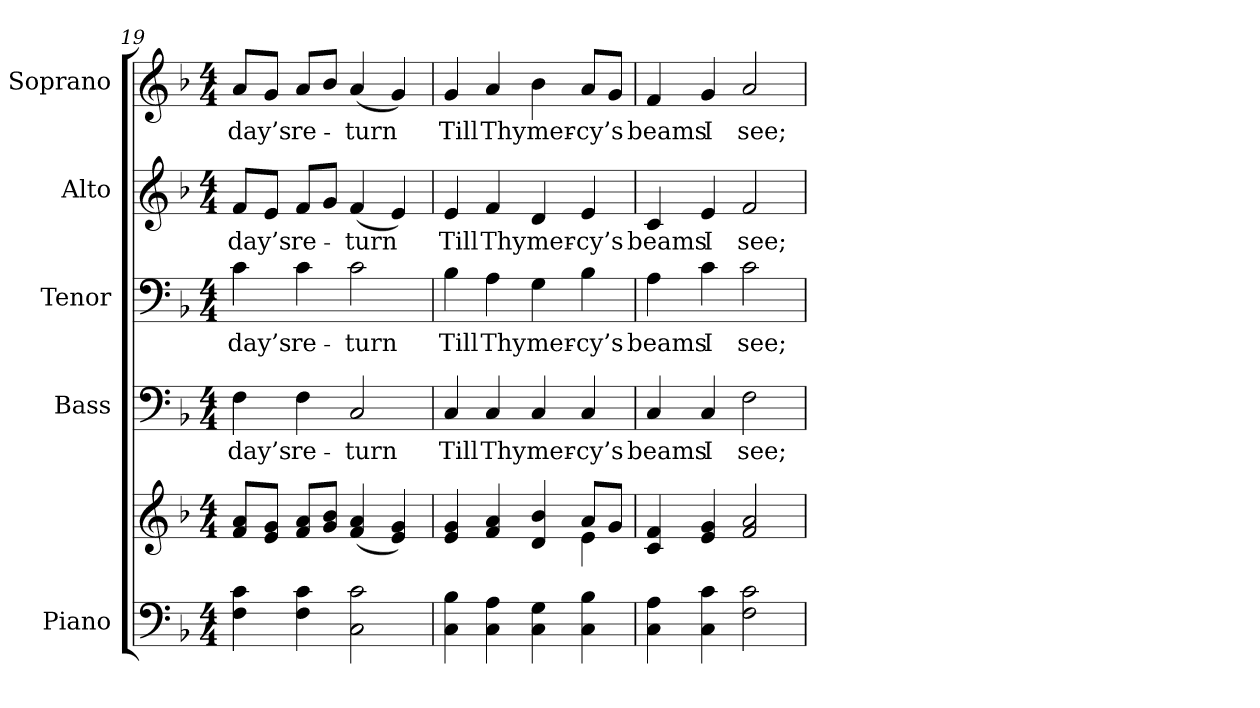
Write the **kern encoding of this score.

**kern	**kern	**kern	**text	**kern	**text	**kern	**text	**kern	**text
*part5	*part5	*part4	*part4	*part3	*part3	*part2	*part2	*part1	*part1
*staff6	*staff5	*staff4	*staff4	*staff3	*staff3	*staff2	*staff2	*staff1	*staff1
*I"Piano	*	*I"Bass	*	*I"Tenor	*	*I"Alto	*	*I"Soprano	*
*I'Pno.	*	*I'B.	*	*I'T.	*	*I'A.	*	*I'S.	*
!!LO:PB:g=z
*clefF4	*clefG2	*clefF4	*	*clefF4	*	*clefG2	*	*clefG2	*
*k[b-]	*k[b-]	*k[b-]	*	*k[b-]	*	*k[b-]	*	*k[b-]	*
*F:	*F:	*F:	*	*F:	*	*F:	*	*F:	*
*M4/4	*M4/4	*M4/4	*	*M4/4	*	*M4/4	*	*M4/4	*
=19	=19	=19	=19	=19	=19	=19	=19	=19	=19
!	!	!	!LO:LY:b:color=#000000	!	!	!	!	!	!
!	!	!	!	!	!LO:LY:b:color=#000000	!	!	!	!
!	!	!	!	!	!	!	!LO:LY:b:color=#000000	!	!
!	!	!	!	!	!	!	!	!	!LO:LY:b:color=#000000
4Fi\ 4ci	8fi/ 8aiL	4Fi\	day’s	4ci\	day’s	8fi/L	day’s	8ai/L	day’s
.	8ei/ 8giJ	.	.	.	.	8ei/J	.	8gi/J	.
!	!	!	!LO:LY:b:color=#000000	!	!	!	!	!	!
!	!	!	!	!	!LO:LY:b:color=#000000	!	!	!	!
!	!	!	!	!	!	!	!LO:LY:b:color=#000000	!	!
!	!	!	!	!	!	!	!	!	!LO:LY:b:color=#000000
4Fi\ 4ci	8fi/ 8aiL	4Fi\	re-	4ci\	re-	8fi/L	re-	8ai/L	re-
.	8gi/ 8b-iJ	.	.	.	.	8gi/J	.	8b-i/J	.
!	!	!	!LO:LY:b:color=#000000	!	!	!	!	!	!
!	!	!	!	!	!LO:LY:b:color=#000000	!	!	!	!
!	!	!	!	!	!	!	!LO:LY:b:color=#000000	!	!
!	!	!	!	!	!	!	!	!	!LO:LY:b:color=#000000
2Ci\ 2ci	(4fi/ 4ai	2Ci/	-turn	2ci\	-turn	(4fi/	-turn	(4ai/	-turn
.	4ei/ 4gi)	.	.	.	.	4ei/)	.	4gi/)	.
=20	=20	=20	=20	=20	=20	=20	=20	=20	=20
*	*^	*	*	*	*	*	*	*	*
!	!	!	!	!LO:LY:b:color=#000000	!	!	!	!	!	!
!	!	!	!	!	!	!LO:LY:b:color=#000000	!	!	!	!
!	!	!	!	!	!	!	!	!LO:LY:b:color=#000000	!	!
!	!	!	!	!	!	!	!	!	!	!LO:LY:b:color=#000000
4Ci\ 4B-i	4ei/ 4gi	2ryy	4Ci/	Till	4B-i\	Till	4ei/	Till	4gi/	Till
!	!	!	!	!LO:LY:b:color=#000000	!	!	!	!	!	!
!	!	!	!	!	!	!LO:LY:b:color=#000000	!	!	!	!
!	!	!	!	!	!	!	!	!LO:LY:b:color=#000000	!	!
!	!	!	!	!	!	!	!	!	!	!LO:LY:b:color=#000000
4Ci\ 4Ai	4fi/ 4ai	.	4Ci/	Thy	4Ai\	Thy	4fi/	Thy	4ai/	Thy
!	!	!	!	!LO:LY:b:color=#000000	!	!	!	!	!	!
!	!	!	!	!	!	!LO:LY:b:color=#000000	!	!	!	!
!	!	!	!	!	!	!	!	!LO:LY:b:color=#000000	!	!
!	!	!	!	!	!	!	!	!	!	!LO:LY:b:color=#000000
4Ci\ 4Gi	4di/ 4b-i	4ryy	4Ci/	mer-	4Gi\	mer-	4di/	mer-	4b-i\	mer-
!	!	!	!	!LO:LY:b:color=#000000	!	!	!	!	!	!
!	!	!	!	!	!	!LO:LY:b:color=#000000	!	!	!	!
!	!	!	!	!	!	!	!	!LO:LY:b:color=#000000	!	!
!	!	!	!	!	!	!	!	!	!	!LO:LY:b:color=#000000
4Ci\ 4B-i	8ai/L	4ei\	4Ci/	-cy’s	4B-i\	-cy’s	4ei/	-cy’s	8ai/L	-cy’s
.	8gi/J	.	.	.	.	.	.	.	8gi/J	.
*	*v	*v	*	*	*	*	*	*	*	*
!!LO:PB:g=z
=21	=21	=21	=21	=21	=21	=21	=21	=21	=21
!	!	!	!LO:LY:b:color=#000000	!	!	!	!	!	!
!	!	!	!	!	!LO:LY:b:color=#000000	!	!	!	!
!	!	!	!	!	!	!	!LO:LY:b:color=#000000	!	!
!	!	!	!	!	!	!	!	!	!LO:LY:b:color=#000000
4Ci\ 4Ai	4ci/ 4fi	4Ci/	beams	4Ai\	beams	4ci/	beams	4fi/	beams
!	!	!	!LO:LY:b:color=#000000	!	!	!	!	!	!
!	!	!	!	!	!LO:LY:b:color=#000000	!	!	!	!
!	!	!	!	!	!	!	!LO:LY:b:color=#000000	!	!
!	!	!	!	!	!	!	!	!	!LO:LY:b:color=#000000
4Ci\ 4ci	4ei/ 4gi	4Ci/	I	4ci\	I	4ei/	I	4gi/	I
!	!	!	!LO:LY:b:color=#000000	!	!	!	!	!	!
!	!	!	!	!	!LO:LY:b:color=#000000	!	!	!	!
!	!	!	!	!	!	!	!LO:LY:b:color=#000000	!	!
!	!	!	!	!	!	!	!	!	!LO:LY:b:color=#000000
2Fi\ 2ci	2fi/ 2ai	2Fi\	see;	2ci\	see;	2fi/	see;	2ai/	see;
=	=	=	=	=	=	=	=	=	=
*-	*-	*-	*-	*-	*-	*-	*-	*-	*-
